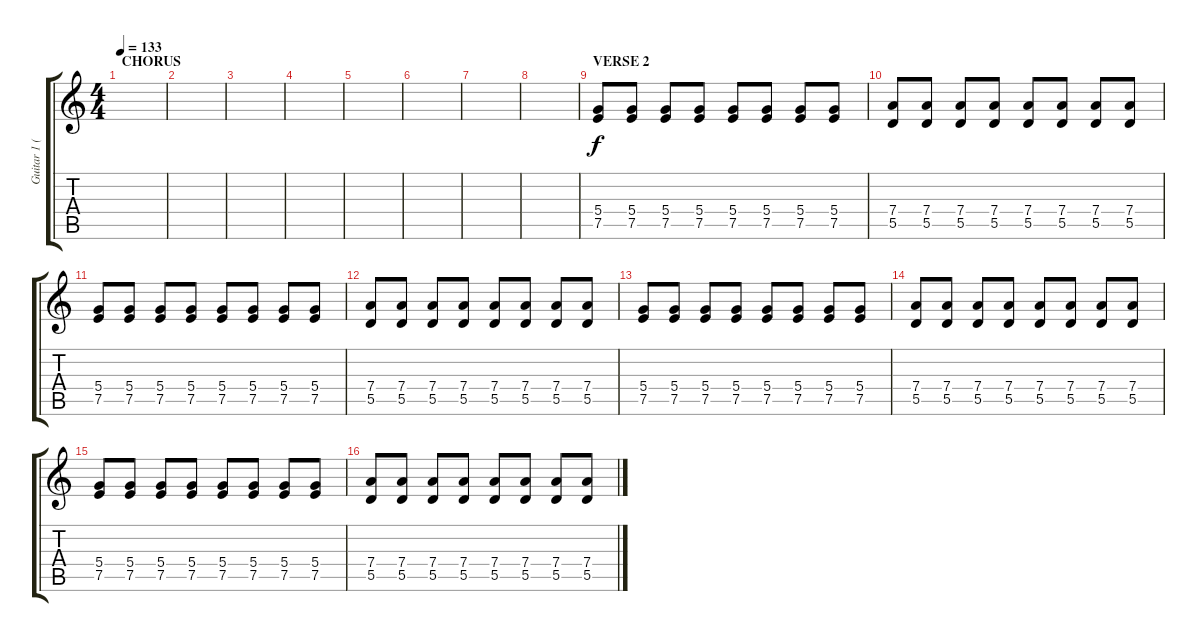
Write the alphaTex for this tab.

\track ("Guitar 1 (Clean)" "Guitar 1 (") {instrument electricguitarclean}
\staff {score tabs}
\tuning (E4 B3 G3 D3 A2 E2) {hide}
\ts (4 4)
\section ("" "CHORUS")
\tempo 133
\clef g2
\ks c
|
|
|
|
|
|
|
|
\section ("" "VERSE 2")
(5.4 7.5).8 (5.4 7.5).8 (5.4 7.5).8 (5.4 7.5).8 (5.4 7.5).8 (5.4 7.5).8 (5.4 7.5).8 (5.4 7.5).8 |
(7.4 5.5).8 (7.4 5.5).8 (7.4 5.5).8 (7.4 5.5).8 (7.4 5.5).8 (7.4 5.5).8 (7.4 5.5).8 (7.4 5.5).8 |
(5.4 7.5).8 (5.4 7.5).8 (5.4 7.5).8 (5.4 7.5).8 (5.4 7.5).8 (5.4 7.5).8 (5.4 7.5).8 (5.4 7.5).8 |
(7.4 5.5).8 (7.4 5.5).8 (7.4 5.5).8 (7.4 5.5).8 (7.4 5.5).8 (7.4 5.5).8 (7.4 5.5).8 (7.4 5.5).8 |
(5.4 7.5).8 (5.4 7.5).8 (5.4 7.5).8 (5.4 7.5).8 (5.4 7.5).8 (5.4 7.5).8 (5.4 7.5).8 (5.4 7.5).8 |
(7.4 5.5).8 (7.4 5.5).8 (7.4 5.5).8 (7.4 5.5).8 (7.4 5.5).8 (7.4 5.5).8 (7.4 5.5).8 (7.4 5.5).8 |
(5.4 7.5).8 (5.4 7.5).8 (5.4 7.5).8 (5.4 7.5).8 (5.4 7.5).8 (5.4 7.5).8 (5.4 7.5).8 (5.4 7.5).8 |
(7.4 5.5).8 (7.4 5.5).8 (7.4 5.5).8 (7.4 5.5).8 (7.4 5.5).8 (7.4 5.5).8 (7.4 5.5).8 (7.4 5.5).8
